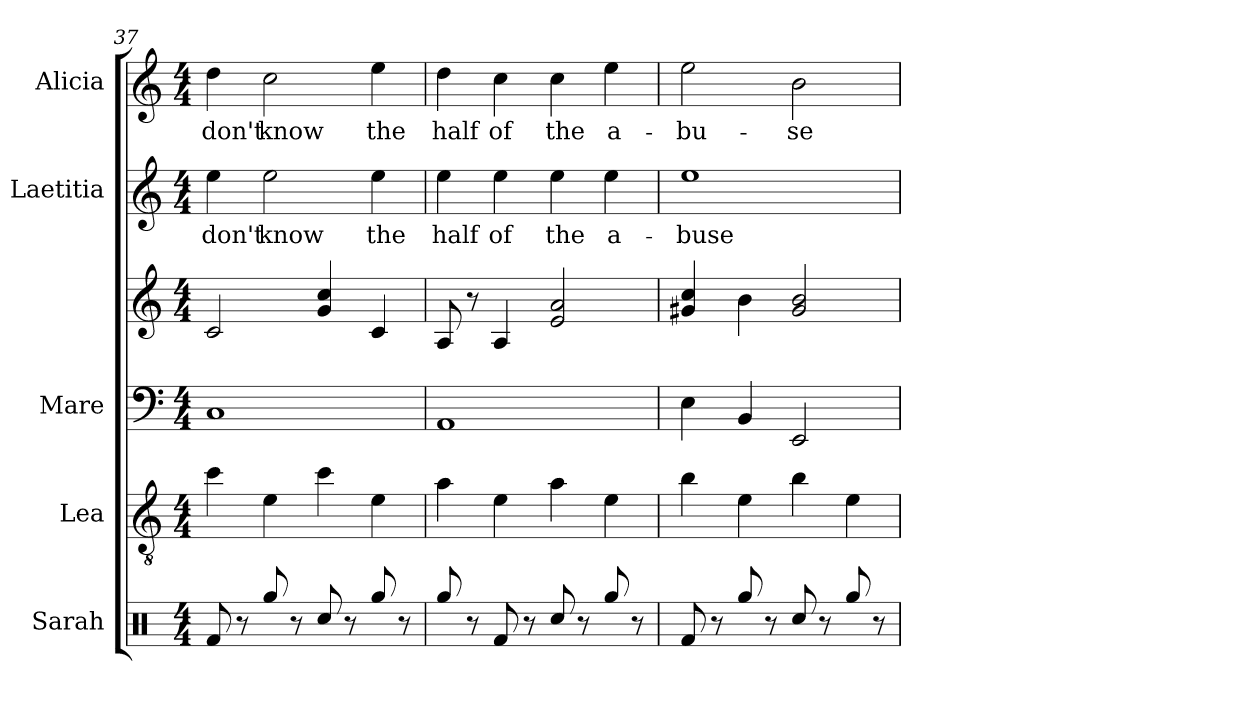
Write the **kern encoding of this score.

**kern	**kern	**kern	**kern	**kern	**text	**kern	**text
*part5	*part4	*part3	*part3	*part2	*part2	*part1	*part1
*staff6	*staff5	*staff4	*staff3	*staff2	*staff2	*staff1	*staff1
*I"Sarah	*I"Lea	*I"Mare	*	*I"Laetitia	*	*I"Alicia	*
*	*I'Lea	*I'Mare	*	*I'Laeti	*	*I'Alicia	*
*clefX	*clefGv2	*clefF4	*clefG2	*clefG2	*	*clefG2	*
*k[]	*k[]	*k[]	*k[]	*k[]	*	*k[]	*
*M4/4	*M4/4	*M4/4	*M4/4	*M4/4	*	*M4/4	*
=37	=37	=37	=37	=37	=37	=37	=37
8Rf/	4cc\	1C	2c/	4ee\	don't	4dd\	don't
8r	.	.	.	.	.	.	.
8Rgg/	4e\	.	.	2ee\	know	2cc\	know
8r	.	.	.	.	.	.	.
8Rcc/	4cc\	.	4g/ 4cc/	.	.	.	.
8r	.	.	.	.	.	.	.
8Rgg/	4e\	.	4c/	4ee\	the	4ee\	the
8r	.	.	.	.	.	.	.
!!LO:LB:g=z
=38	=38	=38	=38	=38	=38	=38	=38
8Rgg/	4a\	1AA	8A/	4ee\	half	4dd\	half
8r	.	.	8r	.	.	.	.
8Rf/	4e\	.	4A/	4ee\	of	4cc\	of
8r	.	.	.	.	.	.	.
8Rcc/	4a\	.	2e/ 2a/	4ee\	the	4cc\	the
8r	.	.	.	.	.	.	.
8Rgg/	4e\	.	.	4ee\	a-	4ee\	a-
8r	.	.	.	.	.	.	.
=39	=39	=39	=39	=39	=39	=39	=39
8Rf/	4b\	4E\	4g#X/ 4cc/	1ee	-buse	2ee\	-bu-
8r	.	.	.	.	.	.	.
8Rgg/	4e\	4BB/	4b\	.	.	.	.
8r	.	.	.	.	.	.	.
8Rcc/	4b\	2EE/	2g#/ 2b/	.	.	2b\	-se
8r	.	.	.	.	.	.	.
8Rgg/	4e\	.	.	.	.	.	.
8r	.	.	.	.	.	.	.
=	=	=	=	=	=	=	=
*-	*-	*-	*-	*-	*-	*-	*-
